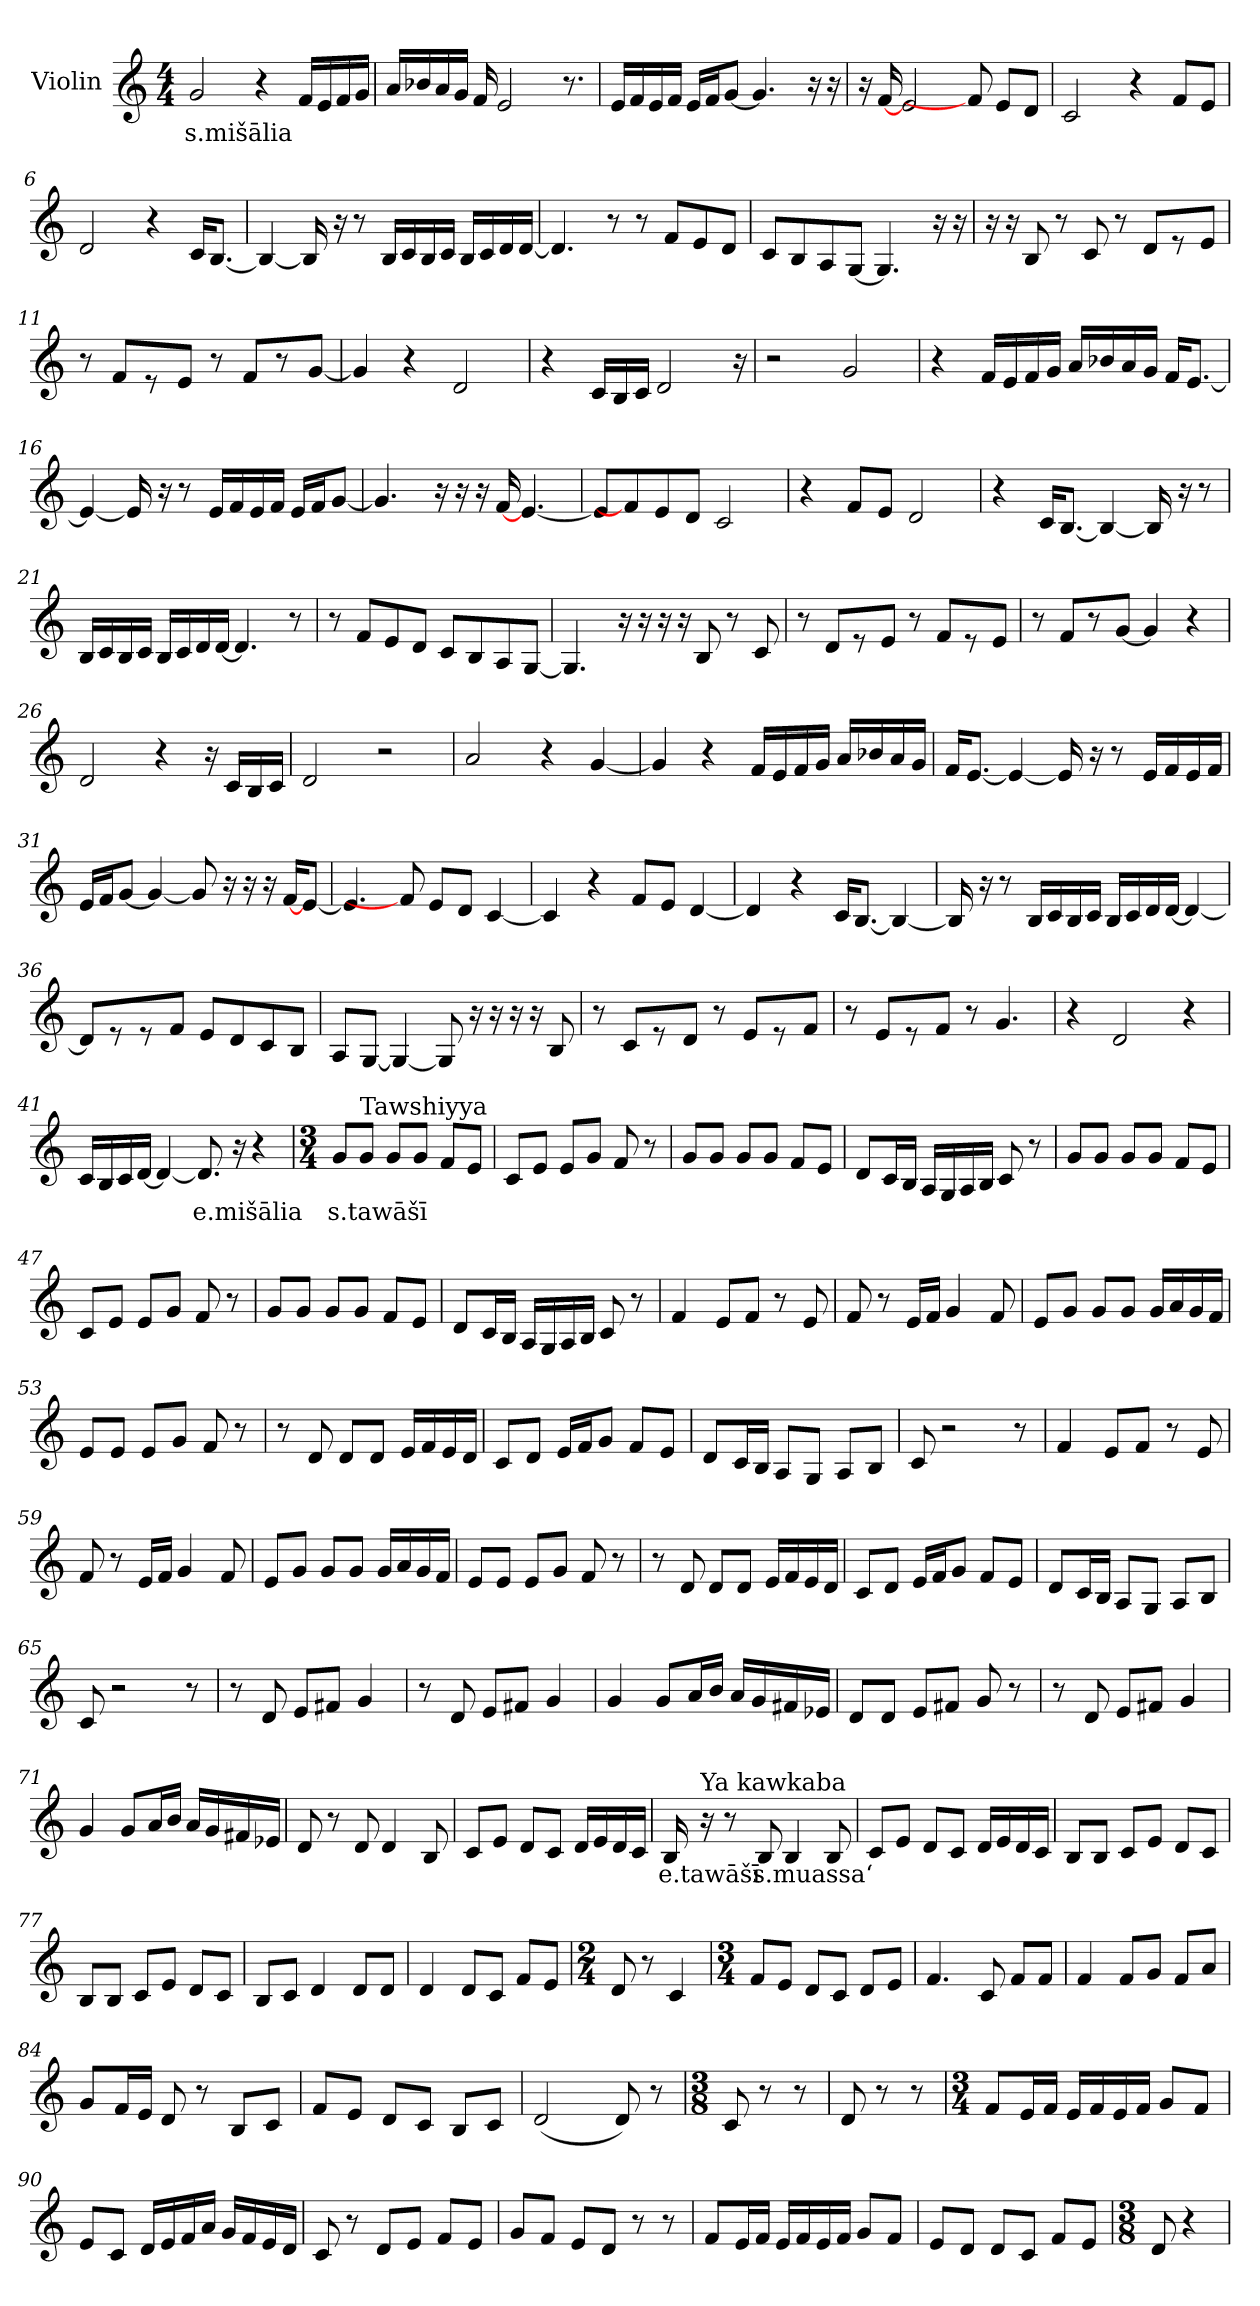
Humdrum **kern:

**kern	**text
*part1	*part1
*staff1	*staff1
*I"Violin	*
*clefG2	*
*k[]	*
*M4/4	*
*MM80	*
=1	=1
!	!LO:LY:b
2g/	s.mišālia
4r	.
16f/LL	.
16e/	.
16f/	.
16g/JJ	.
=2	=2
16a/LL	.
16b-X/	.
16a/	.
16g/JJ	.
16f/	.
2e/	.
8.r	.
=3	=3
16e/LL	.
16f/	.
16e/	.
16f/JJ	.
16e/LL	.
16f/J	.
[8g/J	.
4.g/]	.
16r	.
16r	.
=4	=4
16r	.
[16f/	.
2e/	.
8f/]	.
8e/L	.
8d/J	.
!!LO:LB:g=z
=5	=5
2c/	.
4r	.
8f/L	.
8e/J	.
=6	=6
2d/	.
4r	.
16c/KL	.
[8.B/J	.
=7	=7
4B/_	.
16B/]	.
16r	.
8r	.
16B/LL	.
16c/	.
16B/	.
16c/JJ	.
16B/LL	.
16c/	.
16d/	.
[16d/JJ	.
=8	=8
4.d/]	.
8r	.
8r	.
8f/L	.
8e/	.
8d/J	.
!!LO:LB:g=z
=9	=9
8c/L	.
8B/	.
8A/	.
[8G/J	.
4.G/]	.
16r	.
16r	.
=10	=10
16r	.
16r	.
8B/	.
8r	.
8c/	.
8r	.
8d/L	.
8r	.
8e/J	.
=11	=11
8r	.
8f/L	.
8r	.
8e/J	.
8r	.
8f/L	.
8r	.
[8g/J	.
=12	=12
4g/]	.
4r	.
2d/	.
!!LO:LB:g=z
=13	=13
4r	.
16c/LL	.
16B/	.
16c/JJ	.
2d/	.
16r	.
=14	=14
2r	.
2g/	.
=15	=15
4r	.
16f/LL	.
16e/	.
16f/	.
16g/JJ	.
16a/LL	.
16b-X/	.
16a/	.
16g/JJ	.
16f/KL	.
[8.e/J	.
=16	=16
4e/_	.
16e/]	.
16r	.
8r	.
16e/LL	.
16f/	.
16e/	.
16f/JJ	.
16e/LL	.
16f/J	.
[8g/J	.
!!LO:LB:g=z
=17	=17
4.g/]	.
16r	.
16r	.
16r	.
[16f/	.
[4.e/	.
=18	=18
8e/L]	.
8f/]	.
8e/	.
8d/J	.
2c/	.
=19	=19
4r	.
8f/L	.
8e/J	.
2d/	.
=20	=20
4r	.
16c/KL	.
[8.B/J	.
4B/_	.
16B/]	.
16r	.
8r	.
!!LO:LB:g=z
=21	=21
16B/LL	.
16c/	.
16B/	.
16c/JJ	.
16B/LL	.
16c/	.
16d/	.
[16d/JJ	.
4.d/]	.
8r	.
=22	=22
8r	.
8f/L	.
8e/	.
8d/J	.
8c/L	.
8B/	.
8A/	.
[8G/J	.
=23	=23
4.G/]	.
16r	.
16r	.
16r	.
16r	.
8B/	.
8r	.
8c/	.
=24	=24
8r	.
8d/L	.
8r	.
8e/J	.
8r	.
8f/L	.
8r	.
8e/J	.
!!LO:LB:g=z
=25	=25
8r	.
8f/L	.
8r	.
[8g/J	.
4g/]	.
4r	.
=26	=26
2d/	.
4r	.
16r	.
16c/LL	.
16B/	.
16c/JJ	.
=27	=27
2d/	.
2r	.
=28	=28
2a/	.
4r	.
[4g/	.
=29	=29
4g/]	.
4r	.
16f/LL	.
16e/	.
16f/	.
16g/JJ	.
16a/LL	.
16b-X/	.
16a/	.
16g/JJ	.
!!LO:PB:g=z
=30	=30
16f/KL	.
[8.e/J	.
4e/_	.
16e/]	.
16r	.
8r	.
16e/LL	.
16f/	.
16e/	.
16f/JJ	.
=31	=31
16e/LL	.
16f/J	.
[8g/J	.
4g/_	.
8g/]	.
16r	.
16r	.
16r	.
[16f/KL	.
[8e/J	.
=32	=32
4.e/]	.
8f/]	.
8e/L	.
8d/J	.
[4c/	.
=33	=33
4c/]	.
4r	.
8f/L	.
8e/J	.
[4d/	.
!!LO:PB:g=z
=34	=34
4d/]	.
4r	.
16c/KL	.
[8.B/J	.
4B/_	.
=35	=35
16B/]	.
16r	.
8r	.
16B/LL	.
16c/	.
16B/	.
16c/JJ	.
16B/LL	.
16c/	.
16d/	.
[16d/JJ	.
4d/_	.
=36	=36
8d/L]	.
8r	.
8r	.
8f/J	.
8e/L	.
8d/	.
8c/	.
8B/J	.
!!LO:LB:g=z
=37	=37
8A/L	.
[8G/J	.
4G/_	.
8G/]	.
16r	.
16r	.
16r	.
16r	.
8B/	.
=38	=38
8r	.
8c/L	.
8r	.
8d/J	.
8r	.
8e/L	.
8r	.
8f/J	.
=39	=39
8r	.
8e/L	.
8r	.
8f/J	.
8r	.
4.g/	.
=40	=40
4r	.
2d/	.
4r	.
!!LO:LB:g=z
=41	=41
16c/LL	.
16B/	.
16c/	.
[16d/JJ	.
4d/_	.
!	!LO:LY:b
8.d/]	e.mišālia
16r	.
4r	.
=42	=42
*M3/4	*
*MM60	*
!	!LO:LY:b
8g/L	s.tawāšī
!LO:TX:a:t=Tawshiyya	!
8g/J	.
8g/L	.
8g/J	.
8f/L	.
8e/J	.
=43	=43
8c/L	.
8e/J	.
8e/L	.
8g/J	.
8f/	.
8r	.
=44	=44
8g/L	.
8g/J	.
8g/L	.
8g/J	.
8f/L	.
8e/J	.
!!LO:LB:g=z
=45	=45
8d/L	.
16c/L	.
16B/JJ	.
16A/LL	.
16G/	.
16A/	.
16B/JJ	.
8c/	.
8r	.
=46	=46
8g/L	.
8g/J	.
8g/L	.
8g/J	.
8f/L	.
8e/J	.
=47	=47
8c/L	.
8e/J	.
8e/L	.
8g/J	.
8f/	.
8r	.
=48	=48
8g/L	.
8g/J	.
8g/L	.
8g/J	.
8f/L	.
8e/J	.
=49	=49
8d/L	.
16c/L	.
16B/JJ	.
16A/LL	.
16G/	.
16A/	.
16B/JJ	.
8c/	.
8r	.
!!LO:LB:g=z
=50	=50
4f/	.
8e/L	.
8f/J	.
8r	.
8e/	.
=51	=51
8f/	.
8r	.
16e/LL	.
16f/JJ	.
4g/	.
8f/	.
=52	=52
8e/L	.
8g/J	.
8g/L	.
8g/J	.
16g/LL	.
16a/	.
16g/	.
16f/JJ	.
=53	=53
8e/L	.
8e/J	.
8e/L	.
8g/J	.
8f/	.
8r	.
=54	=54
8r	.
8d/	.
8d/L	.
8d/J	.
16e/LL	.
16f/	.
16e/	.
16d/JJ	.
!!LO:LB:g=z
=55	=55
8c/L	.
8d/J	.
16e/LL	.
16f/J	.
8g/J	.
8f/L	.
8e/J	.
=56	=56
8d/L	.
16c/L	.
16B/JJ	.
8A/L	.
8G/J	.
8A/L	.
8B/J	.
=57	=57
8c/	.
2r	.
8r	.
=58	=58
4f/	.
8e/L	.
8f/J	.
8r	.
8e/	.
=59	=59
8f/	.
8r	.
16e/LL	.
16f/JJ	.
4g/	.
8f/	.
=60	=60
8e/L	.
8g/J	.
8g/L	.
8g/J	.
16g/LL	.
16a/	.
16g/	.
16f/JJ	.
!!LO:LB:g=z
=61	=61
8e/L	.
8e/J	.
8e/L	.
8g/J	.
8f/	.
8r	.
=62	=62
8r	.
8d/	.
8d/L	.
8d/J	.
16e/LL	.
16f/	.
16e/	.
16d/JJ	.
=63	=63
8c/L	.
8d/J	.
16e/LL	.
16f/J	.
8g/J	.
8f/L	.
8e/J	.
=64	=64
8d/L	.
16c/L	.
16B/JJ	.
8A/L	.
8G/J	.
8A/L	.
8B/J	.
=65	=65
8c/	.
2r	.
8r	.
!!LO:LB:g=z
=66	=66
8r	.
8d/	.
8e/L	.
8f#X/J	.
4g/	.
=67	=67
8r	.
8d/	.
8e/L	.
8f#X/J	.
4g/	.
=68	=68
4g/	.
8g/L	.
16a/L	.
16b/JJ	.
16a/LL	.
16g/	.
16f#X/	.
16e-X/JJ	.
=69	=69
8d/L	.
8d/J	.
8e/L	.
8f#X/J	.
8g/	.
8r	.
=70	=70
8r	.
8d/	.
8e/L	.
8f#X/J	.
4g/	.
!!LO:PB:g=z
=71	=71
4g/	.
8g/L	.
16a/L	.
16b/JJ	.
16a/LL	.
16g/	.
16f#X/	.
16e-X/JJ	.
=72	=72
8d/	.
8r	.
8d/	.
4d/	.
8B/	.
=73	=73
8c/L	.
8e/J	.
8d/L	.
8c/J	.
16d/LL	.
16e/	.
16d/	.
16c/JJ	.
=74	=74
!	!LO:LY:b
16B/	e.tawāšī
!LO:TX:a:t=Ya kawkaba	!
16r	.
8r	.
!	!LO:LY:b
8B/	s.muassa‘
4B/	.
8B/	.
=75	=75
8c/L	.
8e/J	.
8d/L	.
8c/J	.
16d/LL	.
16e/	.
16d/	.
16c/JJ	.
!!LO:LB:g=z
=76	=76
8B/L	.
8B/J	.
8c/L	.
8e/J	.
8d/L	.
8c/J	.
=77	=77
8B/L	.
8B/J	.
8c/L	.
8e/J	.
8d/L	.
8c/J	.
=78	=78
8B/L	.
8c/J	.
4d/	.
8d/L	.
8d/J	.
=79	=79
4d/	.
8d/L	.
8c/J	.
8f/L	.
8e/J	.
=80	=80
*M2/4	*
8d/	.
8r	.
4c/	.
=81	=81
*M3/4	*
8f/L	.
8e/J	.
8d/L	.
8c/J	.
8d/L	.
8e/J	.
!!LO:LB:g=z
=82	=82
4.f/	.
8c/	.
8f/L	.
8f/J	.
=83	=83
4f/	.
8f/L	.
8g/J	.
8f/L	.
8a/J	.
=84	=84
8g/L	.
16f/L	.
16e/JJ	.
8d/	.
8r	.
8B/L	.
8c/J	.
=85	=85
8f/L	.
8e/J	.
8d/L	.
8c/J	.
8B/L	.
8c/J	.
=86	=86
(<2d/	.
8d/)	.
8r	.
=87	=87
*M3/8	*
8c/	.
8r	.
8r	.
=88	=88
8d/	.
8r	.
8r	.
!!LO:LB:g=z
=89	=89
*M3/4	*
8f/L	.
16e/L	.
16f/JJ	.
16e/LL	.
16f/	.
16e/	.
16f/JJ	.
8g/L	.
8f/J	.
=90	=90
8e/L	.
8c/J	.
16d/LL	.
16e/	.
16f/	.
16a/JJ	.
16g/LL	.
16f/	.
16e/	.
16d/JJ	.
=91	=91
8c/	.
8r	.
8d/L	.
8e/J	.
8f/L	.
8e/J	.
=92	=92
8g/L	.
8f/J	.
8e/L	.
8d/J	.
8r	.
8r	.
=93	=93
8f/L	.
16e/L	.
16f/JJ	.
16e/LL	.
16f/	.
16e/	.
16f/JJ	.
8g/L	.
8f/J	.
!!LO:LB:g=z
=94	=94
8e/L	.
8d/J	.
8d/L	.
8c/J	.
8f/L	.
8e/J	.
=95	=95
*M3/8	*
8d/	.
4r	.
=	=
*-	*-
